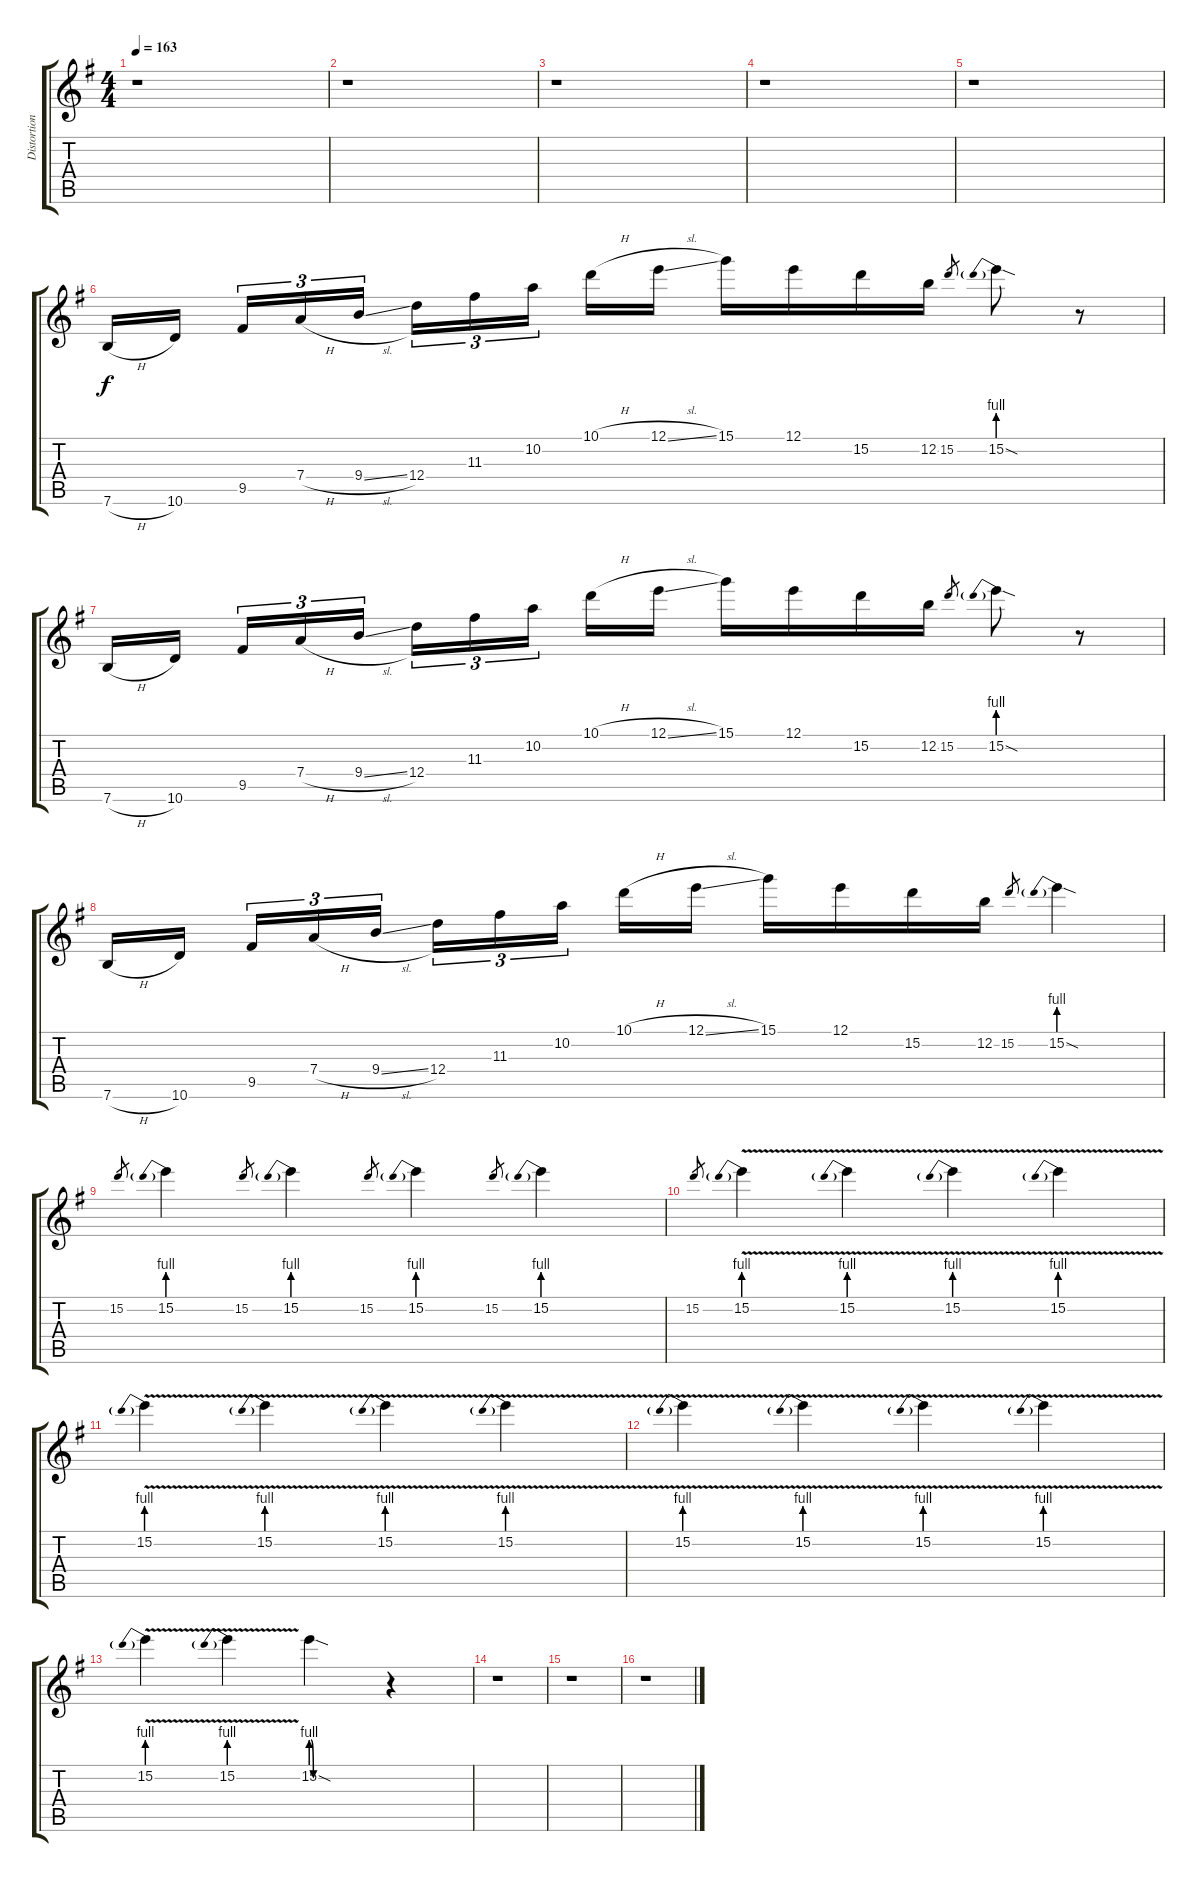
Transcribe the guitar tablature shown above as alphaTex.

\track ("Distortion 4" "Distortion") {instrument distortionguitar}
\staff {score tabs}
\tuning (E4 B3 G3 D3 A2 E2) {hide}
\ts (4 4)
\tempo 163
\clef g2
\ks g
r.1{dy f} |
r.1 |
r.1 |
r.1 |
r.1 |
7.6{h}.16 10.6.16{beam splitsecondary} 9.5.16{tu (3 2)} 7.4{h}.16{tu (3 2)} 9.4{sl}.16{tu (3 2)} 12.4.16{tu (3 2)} 11.3.16{tu (3 2)} 10.2.16{tu (3 2) beam splitsecondary} 10.1{h}.16 12.1{sl}.16 15.1.16 12.1.16 15.2.16 12.2.16 15.2.8{gr} 15.2{be (prebend 0 4 60 4) sod}.8 r.8 |
7.6{h}.16 10.6.16{beam splitsecondary} 9.5.16{tu (3 2)} 7.4{h}.16{tu (3 2)} 9.4{sl}.16{tu (3 2)} 12.4.16{tu (3 2)} 11.3.16{tu (3 2)} 10.2.16{tu (3 2) beam splitsecondary} 10.1{h}.16 12.1{sl}.16 15.1.16 12.1.16 15.2.16 12.2.16 15.2.8{gr} 15.2{be (prebend 0 4 60 4) sod}.8 r.8 |
7.6{h}.16 10.6.16{beam splitsecondary} 9.5.16{tu (3 2)} 7.4{h}.16{tu (3 2)} 9.4{sl}.16{tu (3 2)} 12.4.16{tu (3 2)} 11.3.16{tu (3 2)} 10.2.16{tu (3 2) beam splitsecondary} 10.1{h}.16 12.1{sl}.16 15.1.16 12.1.16 15.2.16 12.2.16 15.2.8{gr} 15.2{be (prebend 0 4 60 4) sod}.4 |
15.2.8{gr} 15.2{be (prebend 0 4 60 4)}.4 15.2.8{gr} 15.2{be (prebend 0 4 60 4)}.4 15.2.8{gr} 15.2{be (prebend 0 4 60 4)}.4 15.2.8{gr} 15.2{be (prebend 0 4 60 4)}.4 |
15.2.8{gr} 15.2{be (prebend 0 4 60 4) v}.4 15.2{be (prebend 0 4 60 4) v}.4 15.2{be (prebend 0 4 60 4) v}.4 15.2{be (prebend 0 4 60 4) v}.4 |
15.2{be (prebend 0 4 60 4) v}.4 15.2{be (prebend 0 4 60 4) v}.4 15.2{be (prebend 0 4 60 4) v}.4 15.2{be (prebend 0 4 60 4) v}.4 |
15.2{be (prebend 0 4 60 4) v}.4 15.2{be (prebend 0 4 60 4) v}.4 15.2{be (prebend 0 4 60 4) v}.4 15.2{be (prebend 0 4 60 4) v}.4 |
15.2{be (prebend 0 4 60 4) v}.4 15.2{be (prebend 0 4 60 4) v}.4 15.2{be (custom 0 4 2 0 20 0 30 0 60 0) sod}.4 r.4 |
r.1 |
r.1 |
r.1
